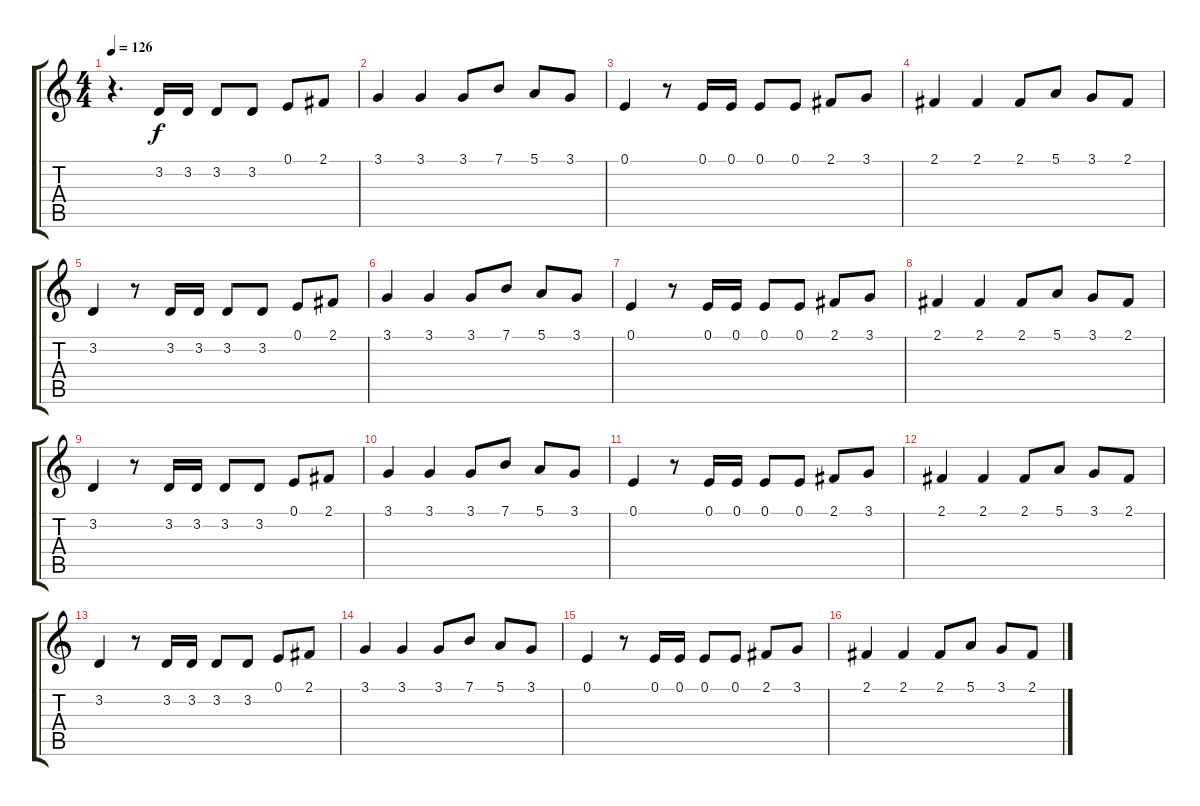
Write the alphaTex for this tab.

\track "" {instrument lead5charang}
\staff {score tabs}
\tuning (E4 B3 G3 D3 A2 E2) {hide}
\ts (4 4)
\tempo 126
\clef g2
\ks c
r.4{d dy f instrument lead5charang} 3.2.16 3.2.16 3.2.8 3.2.8 0.1.8 2.1.8 |
3.1.4 3.1.4 3.1.8 7.1.8 5.1.8 3.1.8 |
0.1.4 r.8 0.1.16 0.1.16 0.1.8 0.1.8 2.1.8 3.1.8 |
2.1.4 2.1.4 2.1.8 5.1.8 3.1.8 2.1.8 |
3.2.4 r.8 3.2.16 3.2.16 3.2.8 3.2.8 0.1.8 2.1.8 |
3.1.4 3.1.4 3.1.8 7.1.8 5.1.8 3.1.8 |
0.1.4 r.8 0.1.16 0.1.16 0.1.8 0.1.8 2.1.8 3.1.8 |
2.1.4 2.1.4 2.1.8 5.1.8 3.1.8 2.1.8 |
3.2.4 r.8 3.2.16 3.2.16 3.2.8 3.2.8 0.1.8 2.1.8 |
3.1.4 3.1.4 3.1.8 7.1.8 5.1.8 3.1.8 |
0.1.4 r.8 0.1.16 0.1.16 0.1.8 0.1.8 2.1.8 3.1.8 |
2.1.4 2.1.4 2.1.8 5.1.8 3.1.8 2.1.8 |
3.2.4 r.8 3.2.16 3.2.16 3.2.8 3.2.8 0.1.8 2.1.8 |
3.1.4 3.1.4 3.1.8 7.1.8 5.1.8 3.1.8 |
0.1.4 r.8 0.1.16 0.1.16 0.1.8 0.1.8 2.1.8 3.1.8 |
2.1.4 2.1.4 2.1.8 5.1.8 3.1.8 2.1.8
